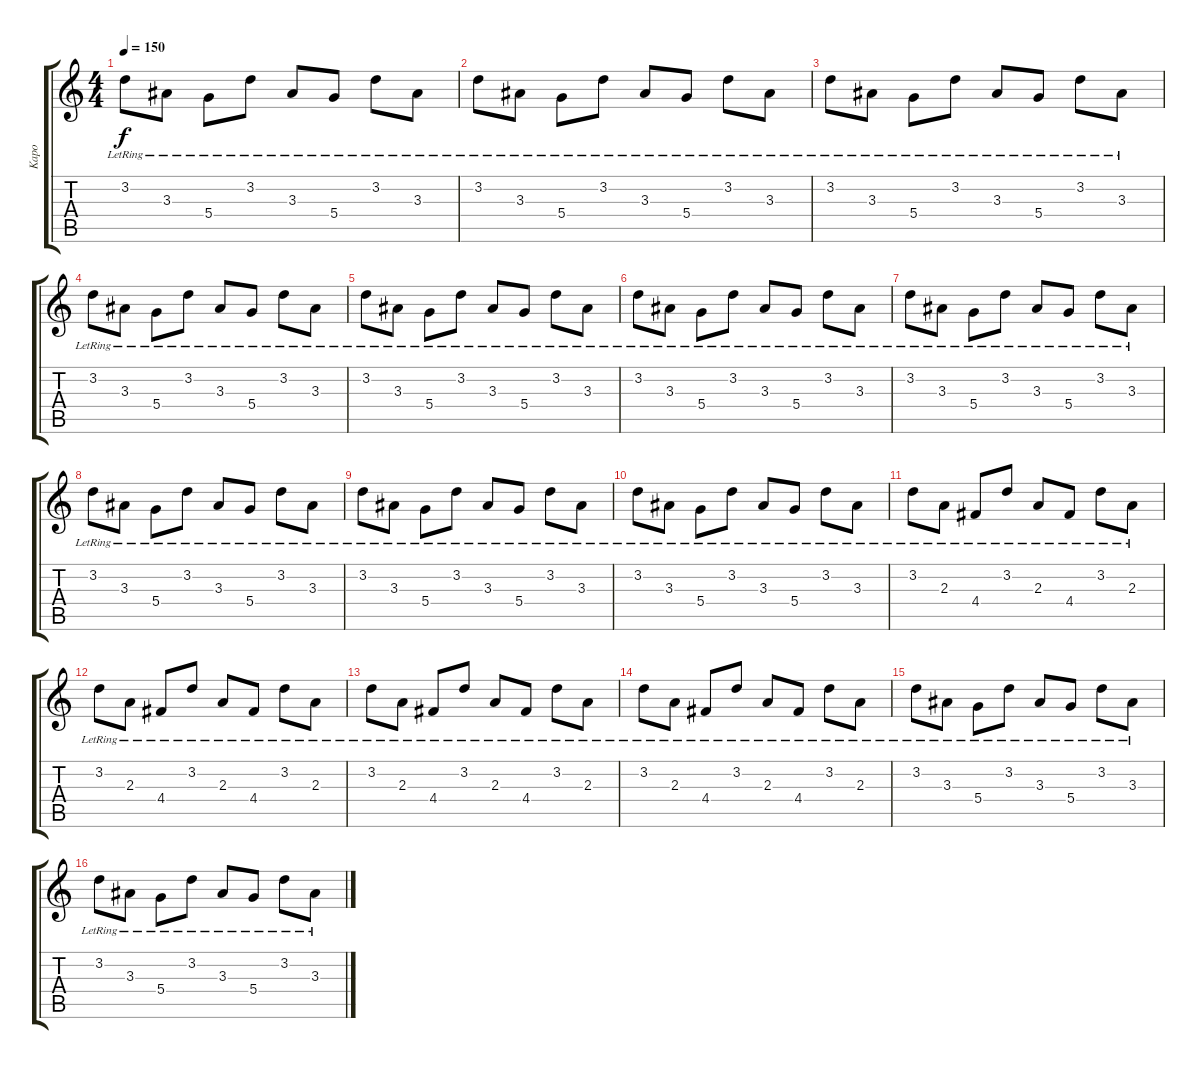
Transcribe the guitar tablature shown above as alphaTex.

\track ("Kapo" "Kapo") {instrument distortionguitar}
\staff {score tabs}
\tuning (E4 B3 G3 D3 A2 D2) {hide}
\ts (4 4)
\tempo 150
\clef g2
\ks c
3.2{lr}.8{dy f} 3.3{lr}.8 5.4{lr}.8 3.2{lr}.8 3.3{lr}.8 5.4{lr}.8 3.2{lr}.8 3.3{lr}.8 |
3.2{lr}.8 3.3{lr}.8 5.4{lr}.8 3.2{lr}.8 3.3{lr}.8 5.4{lr}.8 3.2{lr}.8 3.3{lr}.8 |
3.2{lr}.8 3.3{lr}.8 5.4{lr}.8 3.2{lr}.8 3.3{lr}.8 5.4{lr}.8 3.2{lr}.8 3.3{lr}.8 |
3.2{lr}.8 3.3{lr}.8 5.4{lr}.8 3.2{lr}.8 3.3{lr}.8 5.4{lr}.8 3.2{lr}.8 3.3{lr}.8 |
3.2{lr}.8 3.3{lr}.8 5.4{lr}.8 3.2{lr}.8 3.3{lr}.8 5.4{lr}.8 3.2{lr}.8 3.3{lr}.8 |
3.2{lr}.8 3.3{lr}.8 5.4{lr}.8 3.2{lr}.8 3.3{lr}.8 5.4{lr}.8 3.2{lr}.8 3.3{lr}.8 |
3.2{lr}.8 3.3{lr}.8 5.4{lr}.8 3.2{lr}.8 3.3{lr}.8 5.4{lr}.8 3.2{lr}.8 3.3{lr}.8 |
3.2{lr}.8 3.3{lr}.8 5.4{lr}.8 3.2{lr}.8 3.3{lr}.8 5.4{lr}.8 3.2{lr}.8 3.3{lr}.8 |
3.2{lr}.8 3.3{lr}.8 5.4{lr}.8 3.2{lr}.8 3.3{lr}.8 5.4{lr}.8 3.2{lr}.8 3.3{lr}.8 |
3.2{lr}.8 3.3{lr}.8 5.4{lr}.8 3.2{lr}.8 3.3{lr}.8 5.4{lr}.8 3.2{lr}.8 3.3{lr}.8 |
3.2{lr}.8 2.3{lr}.8 4.4{lr}.8 3.2{lr}.8 2.3{lr}.8 4.4{lr}.8 3.2{lr}.8 2.3{lr}.8 |
3.2{lr}.8 2.3{lr}.8 4.4{lr}.8 3.2{lr}.8 2.3{lr}.8 4.4{lr}.8 3.2{lr}.8 2.3{lr}.8 |
3.2{lr}.8 2.3{lr}.8 4.4{lr}.8 3.2{lr}.8 2.3{lr}.8 4.4{lr}.8 3.2{lr}.8 2.3{lr}.8 |
3.2{lr}.8 2.3{lr}.8 4.4{lr}.8 3.2{lr}.8 2.3{lr}.8 4.4{lr}.8 3.2{lr}.8 2.3{lr}.8 |
3.2{lr}.8 3.3{lr}.8 5.4{lr}.8 3.2{lr}.8 3.3{lr}.8 5.4{lr}.8 3.2{lr}.8 3.3{lr}.8 |
3.2{lr}.8 3.3{lr}.8 5.4{lr}.8 3.2{lr}.8 3.3{lr}.8 5.4{lr}.8 3.2{lr}.8 3.3{lr}.8
